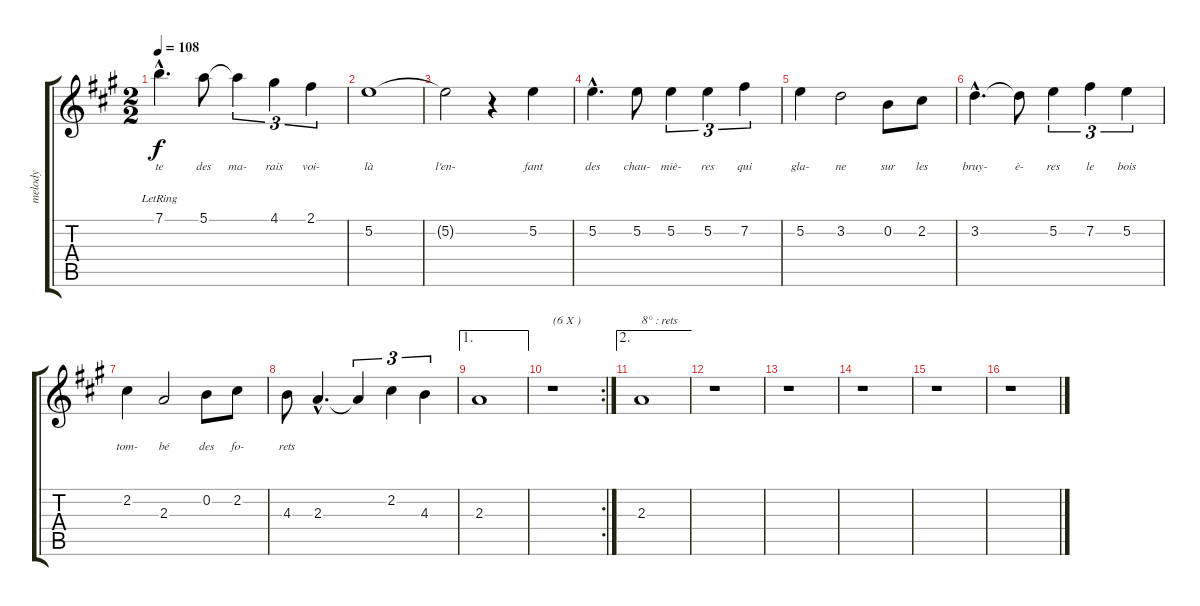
\track ("melody" "melody") {instrument acousticguitarnylon}
\staff {score tabs}
\tuning (E4 B3 G3 D3 A2 E2) {hide}
\ts (2 2)
\tempo 108
\clef g2
\ks a
7.1{hac lr}.4{d lyrics (0 "te") lyrics (1 "") lyrics (2 "") lyrics (3 "") lyrics (4 "") dy f} 5.1.8{lyrics (0 "des") lyrics (1 "") lyrics (2 "") lyrics (3 "") lyrics (4 "")} 5.1{t}.4{tu (3 2) lyrics (0 "ma-") lyrics (1 "") lyrics (2 "") lyrics (3 "") lyrics (4 "")} 4.1.4{tu (3 2) lyrics (0 "rais") lyrics (1 "") lyrics (2 "") lyrics (3 "") lyrics (4 "")} 2.1.4{tu (3 2) lyrics (0 "voi-") lyrics (1 "") lyrics (2 "") lyrics (3 "") lyrics (4 "")} |
5.2.1{lyrics (0 "là") lyrics (1 "") lyrics (2 "") lyrics (3 "") lyrics (4 "")} |
5.2{t}.2{lyrics (0 "l'en-") lyrics (1 "") lyrics (2 "") lyrics (3 "") lyrics (4 "")} r.4 5.2.4{lyrics (0 "fant") lyrics (1 "") lyrics (2 "") lyrics (3 "") lyrics (4 "")} |
5.2{hac}.4{d lyrics (0 "des") lyrics (1 "") lyrics (2 "") lyrics (3 "") lyrics (4 "")} 5.2.8{lyrics (0 "chau-") lyrics (1 "") lyrics (2 "") lyrics (3 "") lyrics (4 "")} 5.2.4{tu (3 2) lyrics (0 "miè-") lyrics (1 "") lyrics (2 "") lyrics (3 "") lyrics (4 "")} 5.2.4{tu (3 2) lyrics (0 "res") lyrics (1 "") lyrics (2 "") lyrics (3 "") lyrics (4 "")} 7.2.4{tu (3 2) lyrics (0 "qui") lyrics (1 "") lyrics (2 "") lyrics (3 "") lyrics (4 "")} |
5.2.4{lyrics (0 "gla-") lyrics (1 "") lyrics (2 "") lyrics (3 "") lyrics (4 "")} 3.2.2{lyrics (0 "ne") lyrics (1 "") lyrics (2 "") lyrics (3 "") lyrics (4 "")} 0.2.8{lyrics (0 "sur") lyrics (1 "") lyrics (2 "") lyrics (3 "") lyrics (4 "")} 2.2.8{lyrics (0 "les") lyrics (1 "") lyrics (2 "") lyrics (3 "") lyrics (4 "")} |
3.2{hac}.4{d lyrics (0 "bruy-") lyrics (1 "") lyrics (2 "") lyrics (3 "") lyrics (4 "")} 3.2{t}.8{lyrics (0 "è-") lyrics (1 "") lyrics (2 "") lyrics (3 "") lyrics (4 "")} 5.2.4{tu (3 2) lyrics (0 "res") lyrics (1 "") lyrics (2 "") lyrics (3 "") lyrics (4 "")} 7.2.4{tu (3 2) lyrics (0 "le") lyrics (1 "") lyrics (2 "") lyrics (3 "") lyrics (4 "")} 5.2.4{tu (3 2) lyrics (0 "bois") lyrics (1 "") lyrics (2 "") lyrics (3 "") lyrics (4 "")} |
2.2.4{lyrics (0 "tom-") lyrics (1 "") lyrics (2 "") lyrics (3 "") lyrics (4 "")} 2.3.2{lyrics (0 "bé") lyrics (1 "") lyrics (2 "") lyrics (3 "") lyrics (4 "")} 0.2.8{lyrics (0 "des") lyrics (1 "") lyrics (2 "") lyrics (3 "") lyrics (4 "")} 2.2.8{lyrics (0 "fo-") lyrics (1 "") lyrics (2 "") lyrics (3 "") lyrics (4 "")} |
4.3.8{lyrics (0 "rets") lyrics (1 "") lyrics (2 "") lyrics (3 "") lyrics (4 "")} 2.3{hac}.4{d lyrics (0 "") lyrics (1 "") lyrics (2 "") lyrics (3 "") lyrics (4 "")} 2.3{t}.4{tu (3 2) lyrics (0 "") lyrics (1 "") lyrics (2 "") lyrics (3 "") lyrics (4 "")} 2.2.4{tu (3 2) lyrics (0 "") lyrics (1 "") lyrics (2 "") lyrics (3 "") lyrics (4 "")} 4.3.4{tu (3 2)} |
\ae 1
2.3.1 |
\rc 2
r.1{txt "(6 X )"} |
\ae 2
2.3.1{txt "8° : rets"} |
r.1 |
r.1 |
r.1 |
r.1 |
r.1
